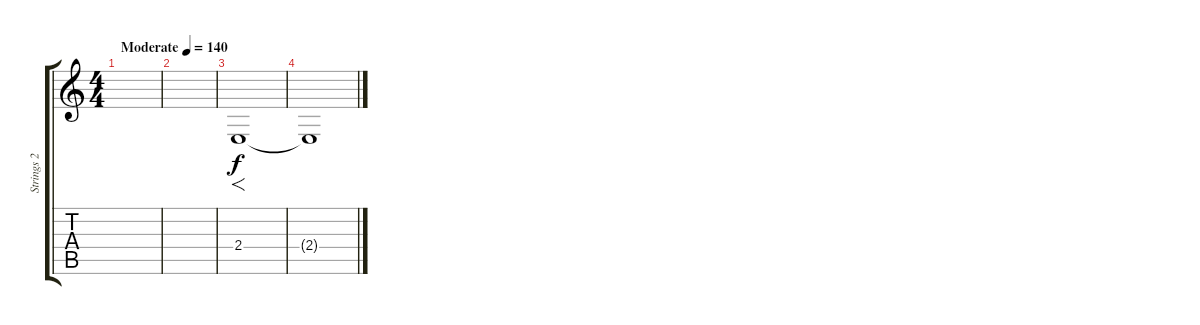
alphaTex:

\track ("Strings 2" "Strings 2") {instrument stringensemble1}
\staff {score tabs}
\tuning (E4 B3 G3 D3 A2 E2) {hide}
\ts (4 4)
\tempo (140 "Moderate")
\clef g2
\ks c
|
|
2.4.1{f} |
2.4{t}.1{dy f}
